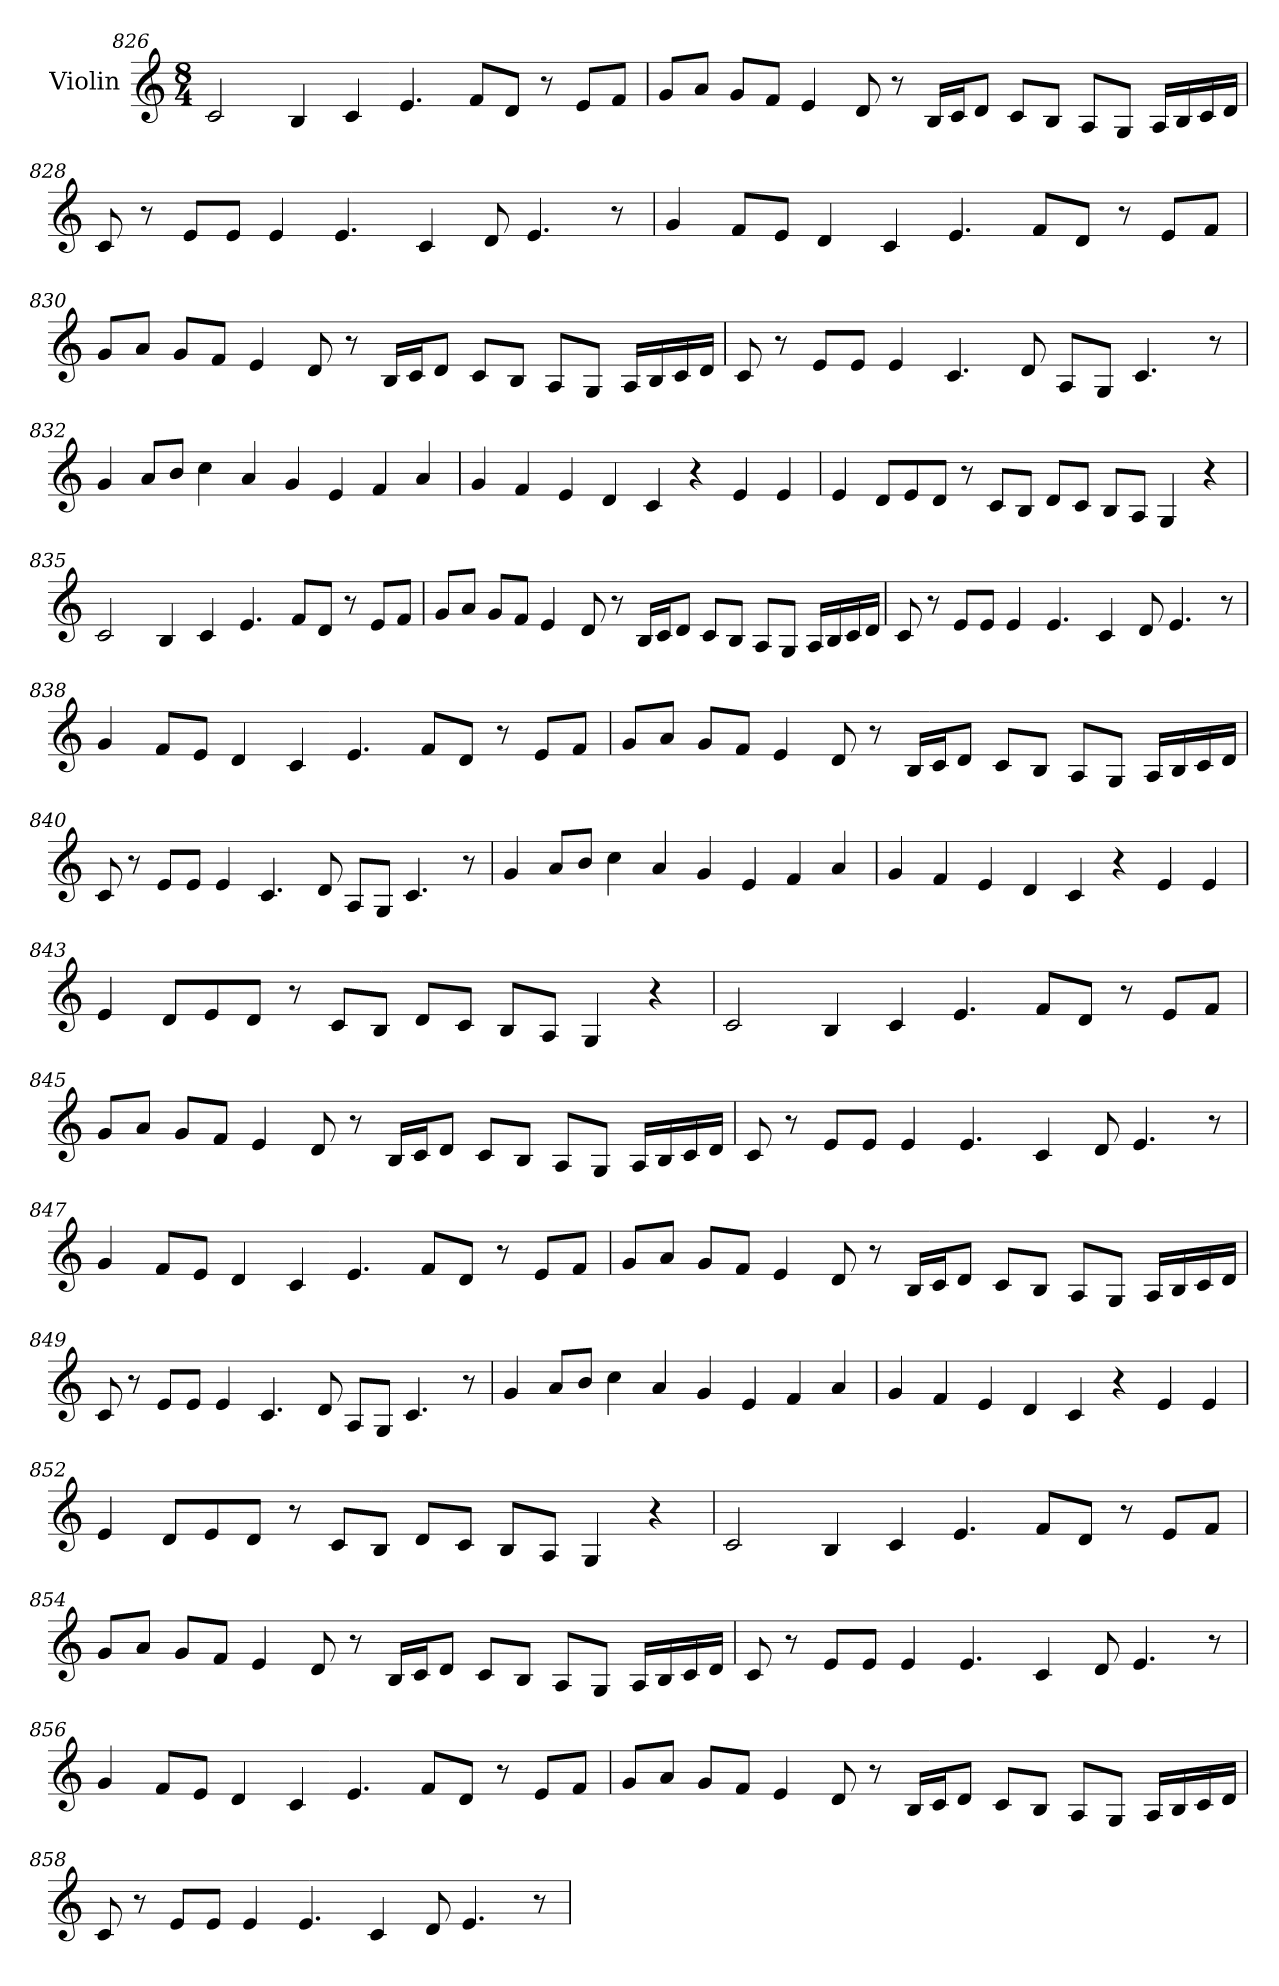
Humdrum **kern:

**kern
*part1
*staff1
*I"Violin
*clefG2
*k[]
*M8/4
=826
2c/
4B/
4c/
4.e/
8f/L
8d/J
8r
8e/L
8f/J
!!LO:PB:g=z
=827
8g/L
8a/J
8g/L
8f/J
4e/
8d/
8r
16B/LL
16c/J
8d/J
8c/L
8B/J
8A/L
8G/J
16A/LL
16B/
16c/
16d/JJ
=828
8c/
8r
8e/L
8e/J
4e/
4.e/
4c/
8d/
4.e/
8r
!!LO:LB:g=z
=829
4g/
8f/L
8e/J
4d/
4c/
4.e/
8f/L
8d/J
8r
8e/L
8f/J
=830
8g/L
8a/J
8g/L
8f/J
4e/
8d/
8r
16B/LL
16c/J
8d/J
8c/L
8B/J
8A/L
8G/J
16A/LL
16B/
16c/
16d/JJ
!!LO:LB:g=z
=831
8c/
8r
8e/L
8e/J
4e/
4.c/
8d/
8A/L
8G/J
4.c/
8r
=832
4g/
8a/L
8b/J
4cc\
4a/
4g/
4e/
4f/
4a/
=833
4g/
4f/
4e/
4d/
4c/
4r
4e/
4e/
!!LO:LB:g=z
=834
4e/
8d/L
8e/
8d/J
8r
8c/L
8B/J
8d/L
8c/J
8B/L
8A/J
4G/
4r
=835
2c/
4B/
4c/
4.e/
8f/L
8d/J
8r
8e/L
8f/J
!!LO:LB:g=z
=836
8g/L
8a/J
8g/L
8f/J
4e/
8d/
8r
16B/LL
16c/J
8d/J
8c/L
8B/J
8A/L
8G/J
16A/LL
16B/
16c/
16d/JJ
=837
8c/
8r
8e/L
8e/J
4e/
4.e/
4c/
8d/
4.e/
8r
!!LO:LB:g=z
=838
4g/
8f/L
8e/J
4d/
4c/
4.e/
8f/L
8d/J
8r
8e/L
8f/J
=839
8g/L
8a/J
8g/L
8f/J
4e/
8d/
8r
16B/LL
16c/J
8d/J
8c/L
8B/J
8A/L
8G/J
16A/LL
16B/
16c/
16d/JJ
!!LO:LB:g=z
=840
8c/
8r
8e/L
8e/J
4e/
4.c/
8d/
8A/L
8G/J
4.c/
8r
=841
4g/
8a/L
8b/J
4cc\
4a/
4g/
4e/
4f/
4a/
=842
4g/
4f/
4e/
4d/
4c/
4r
4e/
4e/
!!LO:LB:g=z
=843
4e/
8d/L
8e/
8d/J
8r
8c/L
8B/J
8d/L
8c/J
8B/L
8A/J
4G/
4r
=844
2c/
4B/
4c/
4.e/
8f/L
8d/J
8r
8e/L
8f/J
!!LO:PB:g=z
=845
8g/L
8a/J
8g/L
8f/J
4e/
8d/
8r
16B/LL
16c/J
8d/J
8c/L
8B/J
8A/L
8G/J
16A/LL
16B/
16c/
16d/JJ
=846
8c/
8r
8e/L
8e/J
4e/
4.e/
4c/
8d/
4.e/
8r
!!LO:LB:g=z
=847
4g/
8f/L
8e/J
4d/
4c/
4.e/
8f/L
8d/J
8r
8e/L
8f/J
=848
8g/L
8a/J
8g/L
8f/J
4e/
8d/
8r
16B/LL
16c/J
8d/J
8c/L
8B/J
8A/L
8G/J
16A/LL
16B/
16c/
16d/JJ
!!LO:LB:g=z
=849
8c/
8r
8e/L
8e/J
4e/
4.c/
8d/
8A/L
8G/J
4.c/
8r
=850
4g/
8a/L
8b/J
4cc\
4a/
4g/
4e/
4f/
4a/
=851
4g/
4f/
4e/
4d/
4c/
4r
4e/
4e/
!!LO:LB:g=z
=852
4e/
8d/L
8e/
8d/J
8r
8c/L
8B/J
8d/L
8c/J
8B/L
8A/J
4G/
4r
=853
2c/
4B/
4c/
4.e/
8f/L
8d/J
8r
8e/L
8f/J
!!LO:LB:g=z
=854
8g/L
8a/J
8g/L
8f/J
4e/
8d/
8r
16B/LL
16c/J
8d/J
8c/L
8B/J
8A/L
8G/J
16A/LL
16B/
16c/
16d/JJ
=855
8c/
8r
8e/L
8e/J
4e/
4.e/
4c/
8d/
4.e/
8r
!!LO:LB:g=z
=856
4g/
8f/L
8e/J
4d/
4c/
4.e/
8f/L
8d/J
8r
8e/L
8f/J
=857
8g/L
8a/J
8g/L
8f/J
4e/
8d/
8r
16B/LL
16c/J
8d/J
8c/L
8B/J
8A/L
8G/J
16A/LL
16B/
16c/
16d/JJ
!!LO:LB:g=z
=858
8c/
8r
8e/L
8e/J
4e/
4.e/
4c/
8d/
4.e/
8r
=
*-
